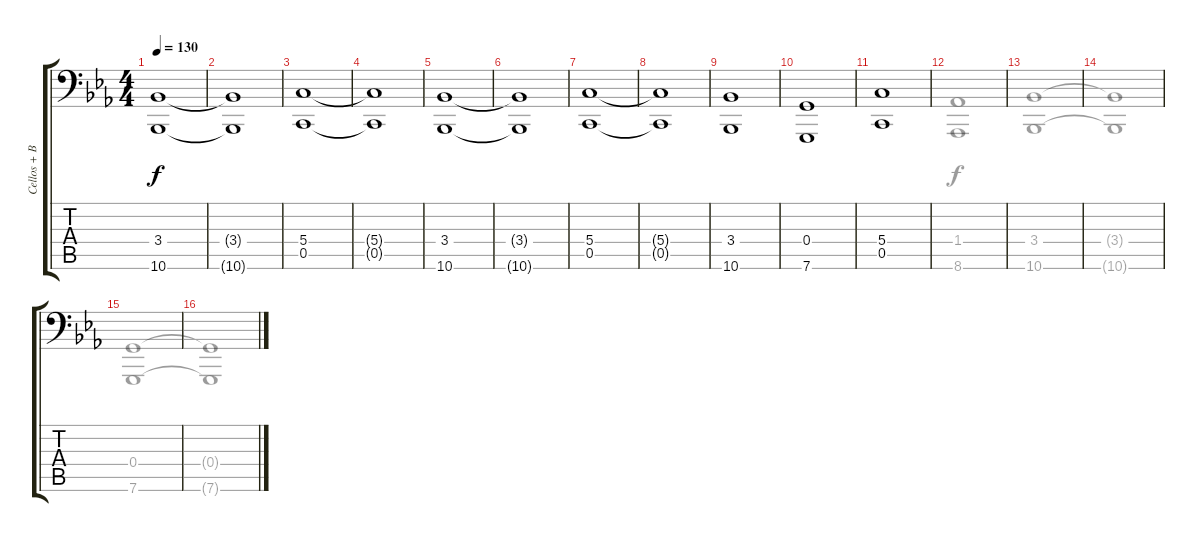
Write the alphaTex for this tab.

\track ("Cellos + Basses" "Cellos + B") {instrument stringensemble1}
\staff {score tabs}
\tuning (E4 B3 G3 G2 C2 C1) {hide}
\voice
\ts (4 4)
\tempo 130
\clef f4
\ks cminor
(3.4 10.6).1{dy f} |
(3.4{t} 10.6{t}).1 |
(5.4 0.5).1 |
(5.4{t} 0.5{t}).1 |
(3.4 10.6).1 |
(3.4{t} 10.6{t}).1 |
(5.4 0.5).1 |
(5.4{t} 0.5{t}).1 |
(3.4 10.6).1 |
(0.4 7.6).1 |
(5.4 0.5).1 |
|
|
|
|
\voice
\clef f4
\ottava regular
\simile none
\ks cminor
|
|
|
|
|
|
|
|
|
|
|
(1.4 8.6).1{dy f} |
(3.4 10.6).1 |
(3.4{t} 10.6{t}).1 |
(0.4 7.6).1 |
(0.4{t} 7.6{t}).1
